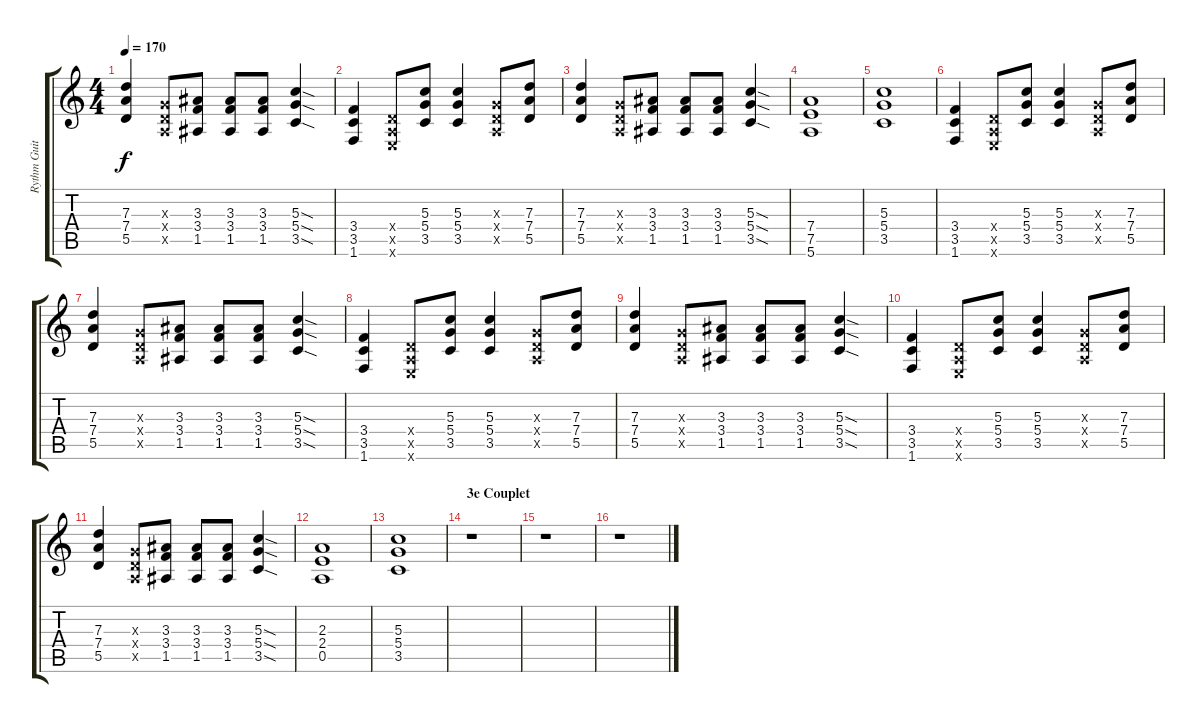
\track ("Rythm Guitar 1" "Rythm Guit") {instrument distortionguitar}
\staff {score tabs}
\tuning (E4 B3 G3 D3 A2 E2) {hide}
\ts (4 4)
\tempo 170
\clef g2
\ks c
(7.3 7.4 5.5).4{dy f} (0.3{x} 0.4{x} 0.5{x}).8 (3.3 3.4 1.5).8 (3.3 3.4 1.5).8 (3.3 3.4 1.5).8 (5.3{sod} 5.4{sod} 3.5{sod}).4 |
(3.4 3.5 1.6).4 (0.4{x} 0.5{x} 0.6{x}).8 (5.3 5.4 3.5).8 (5.3 5.4 3.5).4 (0.3{x} 0.4{x} 0.5{x}).8 (7.3 7.4 5.5).8 |
(7.3 7.4 5.5).4 (0.3{x} 0.4{x} 0.5{x}).8 (3.3 3.4 1.5).8 (3.3 3.4 1.5).8 (3.3 3.4 1.5).8 (5.3{sod} 5.4{sod} 3.5{sod}).4 |
(7.4 7.5 5.6).1 |
(5.3 5.4 3.5).1 |
(3.4 3.5 1.6).4 (0.4{x} 0.5{x} 0.6{x}).8 (5.3 5.4 3.5).8 (5.3 5.4 3.5).4 (0.3{x} 0.4{x} 0.5{x}).8 (7.3 7.4 5.5).8 |
(7.3 7.4 5.5).4 (0.3{x} 0.4{x} 0.5{x}).8 (3.3 3.4 1.5).8 (3.3 3.4 1.5).8 (3.3 3.4 1.5).8 (5.3{sod} 5.4{sod} 3.5{sod}).4 |
(3.4 3.5 1.6).4 (0.4{x} 0.5{x} 0.6{x}).8 (5.3 5.4 3.5).8 (5.3 5.4 3.5).4 (0.3{x} 0.4{x} 0.5{x}).8 (7.3 7.4 5.5).8 |
(7.3 7.4 5.5).4 (0.3{x} 0.4{x} 0.5{x}).8 (3.3 3.4 1.5).8 (3.3 3.4 1.5).8 (3.3 3.4 1.5).8 (5.3{sod} 5.4{sod} 3.5{sod}).4 |
(3.4 3.5 1.6).4 (0.4{x} 0.5{x} 0.6{x}).8 (5.3 5.4 3.5).8 (5.3 5.4 3.5).4 (0.3{x} 0.4{x} 0.5{x}).8 (7.3 7.4 5.5).8 |
(7.3 7.4 5.5).4 (0.3{x} 0.4{x} 0.5{x}).8 (3.3 3.4 1.5).8 (3.3 3.4 1.5).8 (3.3 3.4 1.5).8 (5.3{sod} 5.4{sod} 3.5{sod}).4 |
(2.3 2.4 0.5).1 |
(5.3 5.4 3.5).1 |
\section ("" "3e Couplet")
r.1 |
r.1 |
r.1
